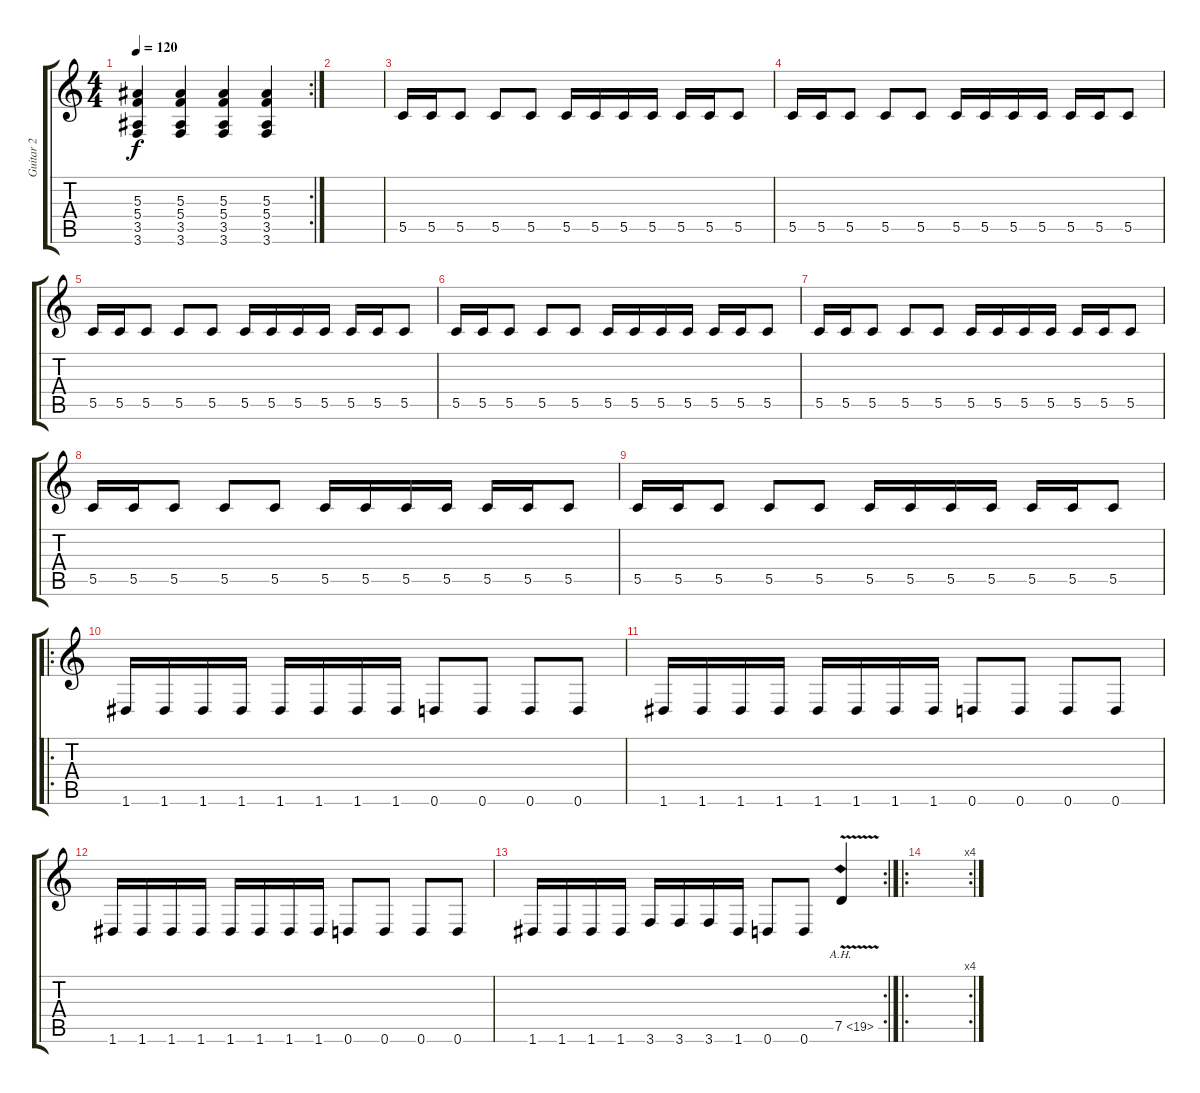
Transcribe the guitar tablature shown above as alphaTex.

\track ("Guitar 2" "Guitar 2") {instrument distortionguitar}
\staff {score tabs}
\tuning (D4 A3 F3 C3 G2 D2) {hide}
\rc 2
\ts (4 4)
\tempo 120
\clef g2
\ks c
(5.3 5.4 3.5 3.6).4{dy f} (5.3 5.4 3.5 3.6).4 (5.3 5.4 3.5 3.6).4 (5.3 5.4 3.5 3.6).4 |
|
5.5.16 5.5.16 5.5.8 5.5.8 5.5.8 5.5.16 5.5.16 5.5.16 5.5.16 5.5.16 5.5.16 5.5.8 |
5.5.16 5.5.16 5.5.8 5.5.8 5.5.8 5.5.16 5.5.16 5.5.16 5.5.16 5.5.16 5.5.16 5.5.8 |
5.5.16 5.5.16 5.5.8 5.5.8 5.5.8 5.5.16 5.5.16 5.5.16 5.5.16 5.5.16 5.5.16 5.5.8 |
5.5.16 5.5.16 5.5.8 5.5.8 5.5.8 5.5.16 5.5.16 5.5.16 5.5.16 5.5.16 5.5.16 5.5.8 |
5.5.16 5.5.16 5.5.8 5.5.8 5.5.8 5.5.16 5.5.16 5.5.16 5.5.16 5.5.16 5.5.16 5.5.8 |
5.5.16 5.5.16 5.5.8 5.5.8 5.5.8 5.5.16 5.5.16 5.5.16 5.5.16 5.5.16 5.5.16 5.5.8 |
5.5.16 5.5.16 5.5.8 5.5.8 5.5.8 5.5.16 5.5.16 5.5.16 5.5.16 5.5.16 5.5.16 5.5.8 |
\ro
1.6.16 1.6.16 1.6.16 1.6.16 1.6.16 1.6.16 1.6.16 1.6.16 0.6.8 0.6.8 0.6.8 0.6.8 |
1.6.16 1.6.16 1.6.16 1.6.16 1.6.16 1.6.16 1.6.16 1.6.16 0.6.8 0.6.8 0.6.8 0.6.8 |
1.6.16 1.6.16 1.6.16 1.6.16 1.6.16 1.6.16 1.6.16 1.6.16 0.6.8 0.6.8 0.6.8 0.6.8 |
\rc 2
1.6.16 1.6.16 1.6.16 1.6.16 3.6.16 3.6.16 3.6.16 1.6.16 0.6.8 0.6.8 7.5{ah 12 v}.4 |
\ro
\rc 4
